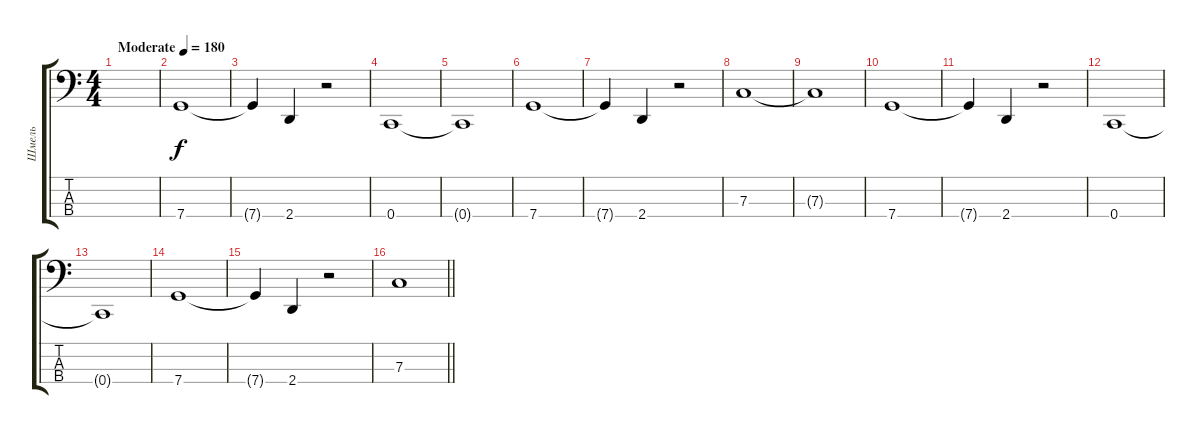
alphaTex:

\track ("Шмель" "Шмель") {instrument electricbassfinger}
\staff {score tabs}
\tuning (Eb2 Bb1 F1 C1) {hide}
\ts (4 4)
\tempo (180 "Moderate")
\clef f4
\ks c
|
7.4.1 |
7.4{t}.4 2.4.4 r.2 |
0.4.1 |
0.4{t}.1 |
7.4.1 |
7.4{t}.4 2.4.4 r.2 |
7.3.1 |
7.3{t}.1 |
7.4.1 |
7.4{t}.4 2.4.4 r.2 |
0.4.1 |
0.4{t}.1 |
7.4.1 |
7.4{t}.4 2.4.4 r.2 |
\barLineRight lightlight
7.3.1
